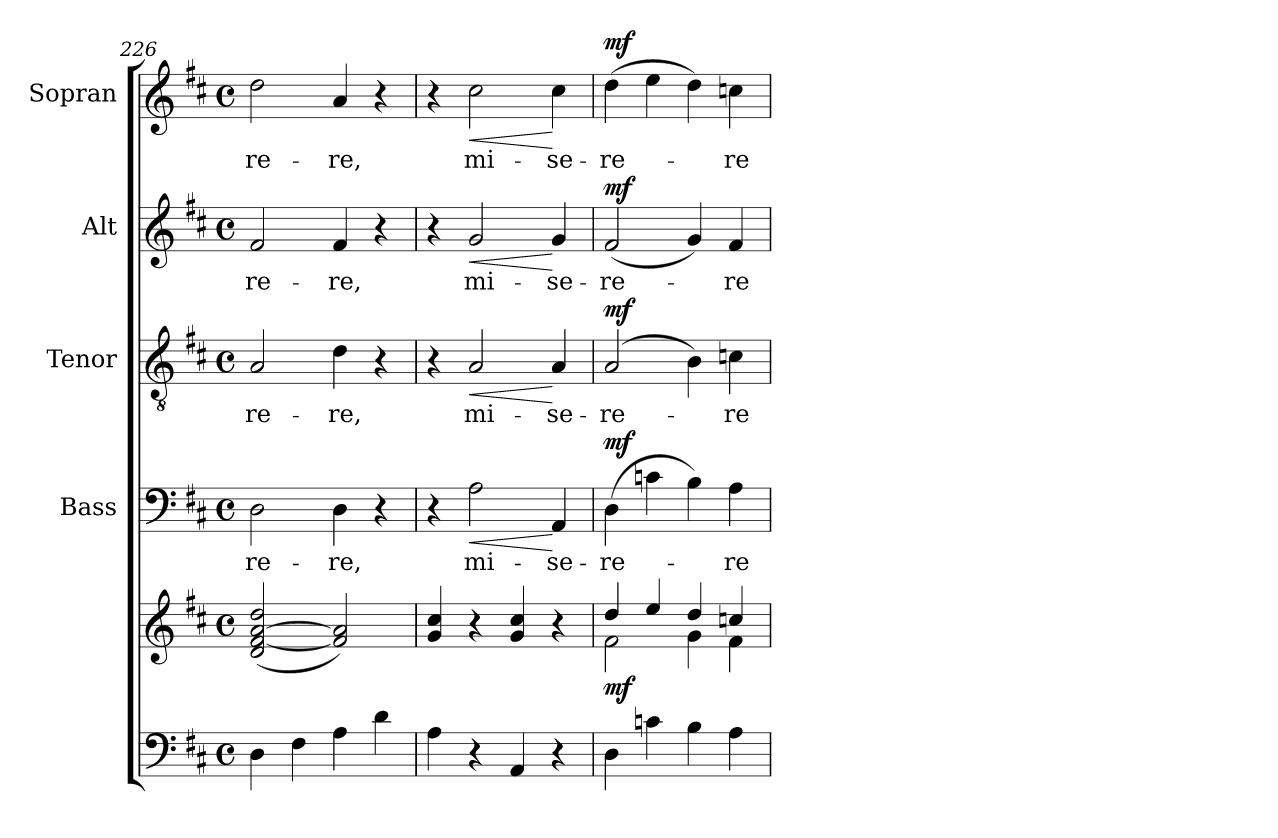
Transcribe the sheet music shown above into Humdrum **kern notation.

**kern	**kern	**dynam	**kern	**text	**dynam	**kern	**text	**dynam	**kern	**text	**dynam	**kern	**text	**dynam
*part5	*part5	*part5	*part4	*part4	*part4	*part3	*part3	*part3	*part2	*part2	*part2	*part1	*part1	*part1
*staff6	*staff5	*staff5/6	*staff4	*staff4	*staff4	*staff3	*staff3	*staff3	*staff2	*staff2	*staff2	*staff1	*staff1	*staff1
*	*	*	*I"Bass	*	*	*I"Tenor	*	*	*I"Alt	*	*	*I"Sopran	*	*
*	*	*	*I'B.	*	*	*I'T.	*	*	*I'A.	*	*	*I'S.	*	*
*clefF4	*clefG2	*	*clefF4	*	*	*clefGv2	*	*	*clefG2	*	*	*clefG2	*	*
*k[f#c#]	*k[f#c#]	*	*k[f#c#]	*	*	*k[f#c#]	*	*	*k[f#c#]	*	*	*k[f#c#]	*	*
*D:	*D:	*	*D:	*	*	*D:	*	*	*D:	*	*	*D:	*	*
*M4/4	*M4/4	*	*M4/4	*	*	*M4/4	*	*	*M4/4	*	*	*M4/4	*	*
*met(c)	*met(c)	*	*met(c)	*	*	*met(c)	*	*	*met(c)	*	*	*met(c)	*	*
=226	=226	=226	=226	=226	=226	=226	=226	=226	=226	=226	=226	=226	=226	=226
!	!	!	!	!LO:LY:b	!	!	!LO:LY:b	!	!	!LO:LY:b	!	!	!LO:LY:b	!
4D\	(2d/ [2f#/ [2a/ 2dd/	.	2D\	-re-	.	2A/	-re-	.	2f#/	-re-	.	2dd\	-re-	.
4F#\	.	.	.	.	.	.	.	.	.	.	.	.	.	.
!	!	!	!	!LO:LY:b	!	!	!LO:LY:b	!	!	!LO:LY:b	!	!	!LO:LY:b	!
4A\	2f#/] 2a/])	.	4D\	-re,	.	4d\	-re,	.	4f#/	-re,	.	4a/	-re,	.
4d\	.	.	4r	.	.	4r	.	.	4r	.	.	4r	.	.
=227	=227	=227	=227	=227	=227	=227	=227	=227	=227	=227	=227	=227	=227	=227
4A\	4g/ 4cc#/	.	4r	.	.	4r	.	.	4r	.	.	4r	.	.
!	!	!	!	!LO:LY:b	!LO:HP:b	!	!LO:LY:b	!LO:HP:b	!	!LO:LY:b	!LO:HP:b	!	!LO:LY:b	!LO:HP:b
4r	4r	.	2A\	mi-	<	2A/	mi-	<	2g/	mi-	<	2cc#\	mi-	<
4AA/	4g/ 4cc#/	.	.	.	.	.	.	.	.	.	.	.	.	.
!	!	!	!	!LO:LY:b	!	!	!LO:LY:b	!	!	!LO:LY:b	!	!	!LO:LY:b	!
4r	4r	.	4AA/	-se-	[	4A/	-se-	[	4g/	-se-	[	4cc#\	-se-	[
=228	=228	=228	=228	=228	=228	=228	=228	=228	=228	=228	=228	=228	=228	=228
*	*^	*	*	*	*	*	*	*	*	*	*	*	*	*
!	!	!	!LO:DY:b	!	!LO:LY:b	!LO:DY:a	!	!LO:LY:b	!LO:DY:a	!	!LO:LY:b	!LO:DY:a	!	!LO:LY:b	!LO:DY:a
4D\	4dd/	2f#\	mf	(>4D\	-re-	mf	(2A/	-re-	mf	(<2f#/	-re-	mf	(>4dd\	-re-	mf
4cn\	4ee/	.	.	4cn\	.	.	.	.	.	.	.	.	4ee\	.	.
4B\	4dd/	4g\	.	4B\)	.	.	4B\)	.	.	4g/)	.	.	4dd\)	.	.
!	!	!	!	!	!LO:LY:b	!	!	!LO:LY:b	!	!	!LO:LY:b	!	!	!LO:LY:b	!
4A\	4ccn/	4f#\	.	4A\	-re	.	4cn\	-re	.	4f#/	-re	.	4ccn\	-re	.
*	*v	*v	*	*	*	*	*	*	*	*	*	*	*	*	*
=	=	=	=	=	=	=	=	=	=	=	=	=	=	=
*-	*-	*-	*-	*-	*-	*-	*-	*-	*-	*-	*-	*-	*-	*-
